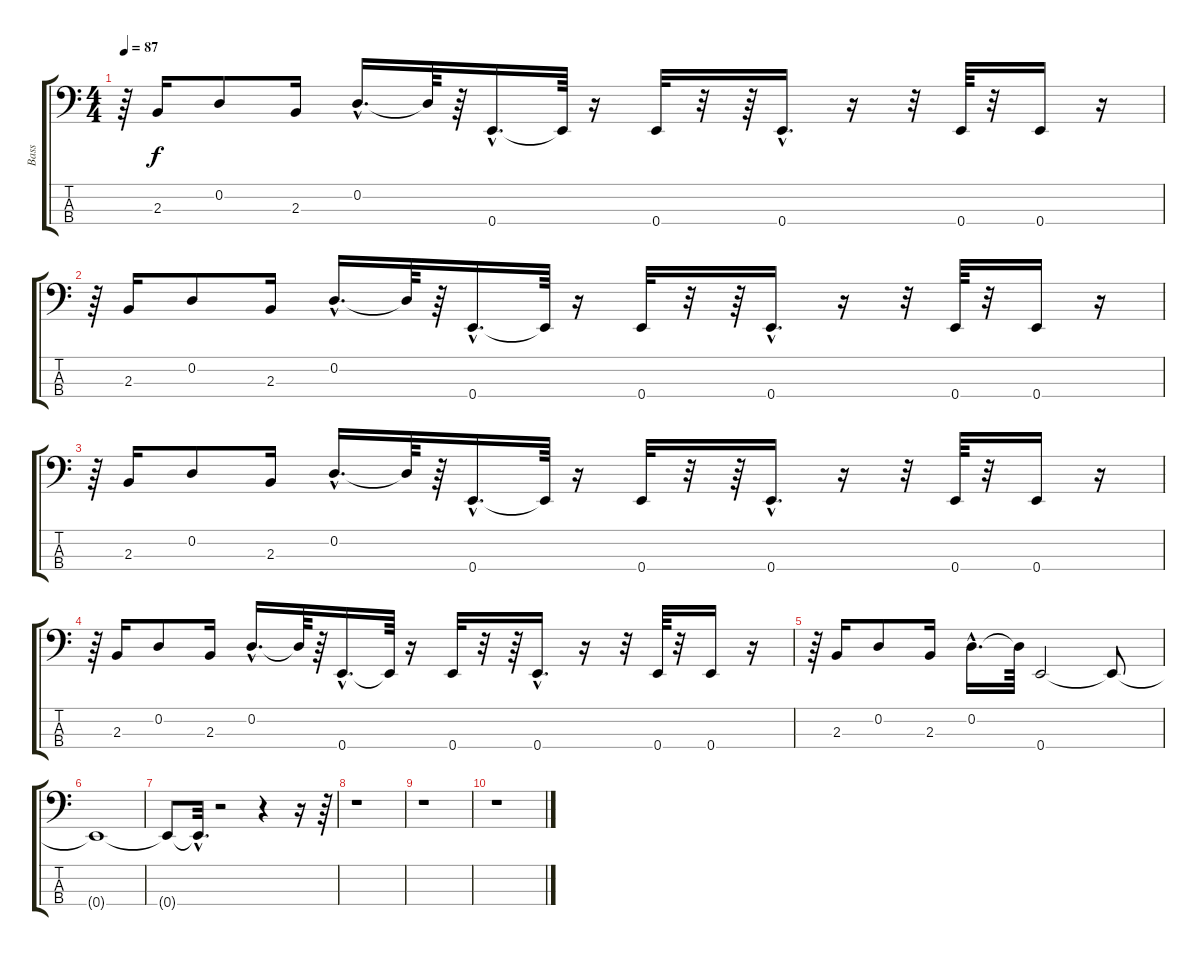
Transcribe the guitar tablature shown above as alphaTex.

\track ("Bass" "Bass") {instrument electricbassfinger}
\staff {score tabs}
\tuning (G2 D2 A1 E1) {hide}
\ts (4 4)
\tempo 87
\clef f4
\ks c
r.64{dy f} 2.3.16 0.2.8 2.3.16 0.2{hac}.16{d} 0.2{t}.64 r.64 0.4{hac}.16{d} 0.4{t}.64 r.16 0.4.32 r.32 r.64 0.4{hac}.16{d} r.16 r.32 0.4.64 r.32 0.4.16 r.16 |
r.64 2.3.16 0.2.8 2.3.16 0.2{hac}.16{d} 0.2{t}.64 r.64 0.4{hac}.16{d} 0.4{t}.64 r.16 0.4.32 r.32 r.64 0.4{hac}.16{d} r.16 r.32 0.4.64 r.32 0.4.16 r.16 |
r.64 2.3.16 0.2.8 2.3.16 0.2{hac}.16{d} 0.2{t}.64 r.64 0.4{hac}.16{d} 0.4{t}.64 r.16 0.4.32 r.32 r.64 0.4{hac}.16{d} r.16 r.32 0.4.64 r.32 0.4.16 r.16 |
r.64 2.3.16 0.2.8 2.3.16 0.2{hac}.16{d} 0.2{t}.64 r.64 0.4{hac}.16{d} 0.4{t}.64 r.16 0.4.32 r.32 r.64 0.4{hac}.16{d} r.16 r.32 0.4.64 r.32 0.4.16 r.16 |
r.64 2.3.16 0.2.8 2.3.16 0.2{hac}.16{d} 0.2{t}.64 0.4.2 0.4{t}.8 |
0.4{t}.1 |
0.4{t}.8 0.4{hac t}.32{d} r.2 r.4 r.16 r.64 |
r.1 |
r.1 |
r.1
